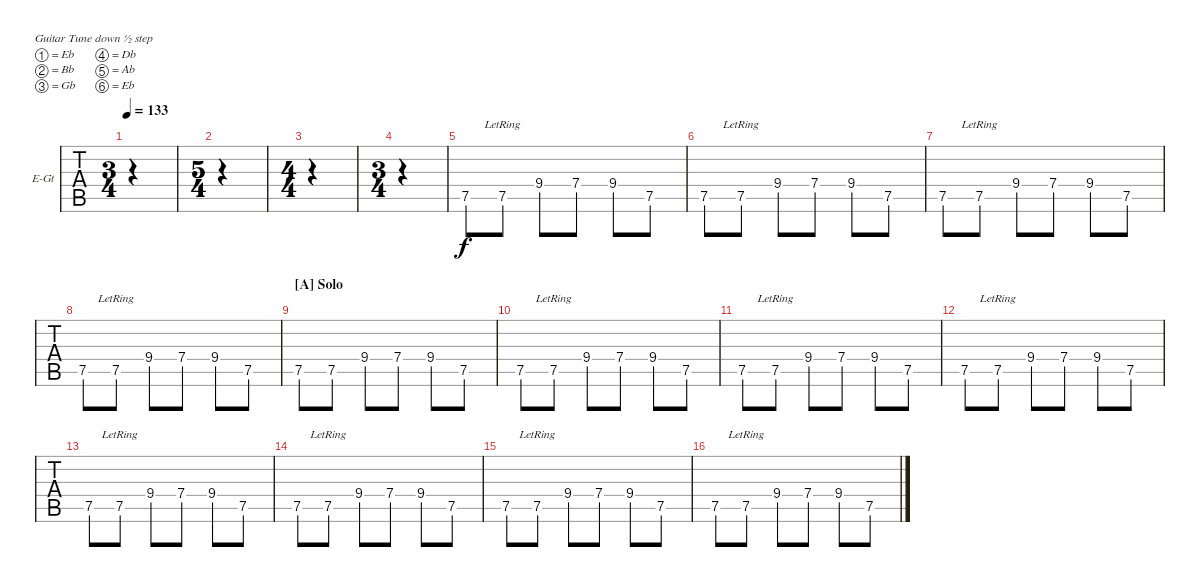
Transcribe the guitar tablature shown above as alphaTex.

\bracketExtendMode groupsimilarinstruments
\firstSystemTrackNameOrientation horizontal
\otherSystemsTrackNameOrientation horizontal
\track ("Clean Guitar" "E-Gt") {instrument electricguitarjazz}
\staff {tabs}
\tuning (Eb4 Bb3 Gb3 Db3 Ab2 Eb2)
\ts (3 4)
\tempo 133
\clef g2
\ks c
|
\ts (5 4)
|
\ts (4 4)
|
\ts (3 4)
|
7.5.8 7.5{lr}.8 9.4.8 7.4.8 9.4.8 7.5.8 |
7.5.8 7.5{lr}.8 9.4.8 7.4.8 9.4.8 7.5.8 |
7.5.8 7.5{lr}.8 9.4.8 7.4.8 9.4.8 7.5.8 |
7.5.8 7.5{lr}.8 9.4.8 7.4.8 9.4.8 7.5.8 |
\section ("A" "Solo")
7.5.8 7.5.8 9.4.8 7.4.8 9.4.8 7.5.8 |
7.5.8 7.5{lr}.8 9.4.8 7.4.8 9.4.8 7.5.8 |
7.5.8 7.5{lr}.8 9.4.8 7.4.8 9.4.8 7.5.8 |
7.5.8 7.5{lr}.8 9.4.8 7.4.8 9.4.8 7.5.8 |
7.5.8 7.5{lr}.8 9.4.8 7.4.8 9.4.8 7.5.8 |
7.5.8 7.5{lr}.8 9.4.8 7.4.8 9.4.8 7.5.8 |
7.5.8 7.5{lr}.8 9.4.8 7.4.8 9.4.8 7.5.8 |
7.5.8 7.5{lr}.8 9.4.8 7.4.8 9.4.8 7.5.8
